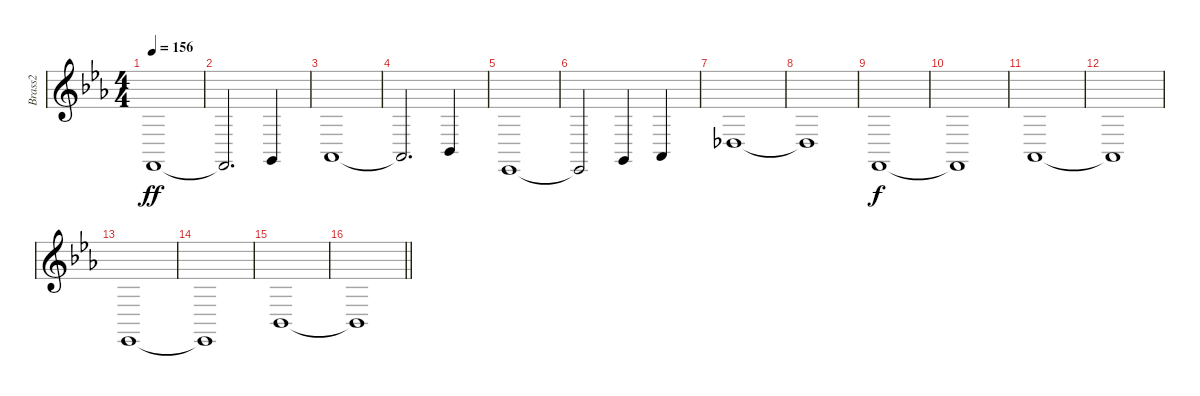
\track ("Brass2" "Brass2") {instrument trombone}
\staff {score}
\tuning (D4 A3 F3 C3 G2 C2) {hide}
\ts (4 4)
\tempo 156
\clef g2
\ks cminor
5.6.1{dy ff} |
5.6{t}.2{d} 0.5.4 |
1.5.1 |
1.5{t}.2{d} 3.5.4 |
3.6.1 |
3.6{t}.2 0.5.4 1.5.4 |
1.4.1 |
1.4{t}.1 |
5.6.1{dy f} |
5.6{t}.1 |
1.5.1 |
1.5{t}.1 |
3.6.1 |
3.6{t}.1 |
3.5.1 |
\barLineRight lightlight
3.5{t}.1
